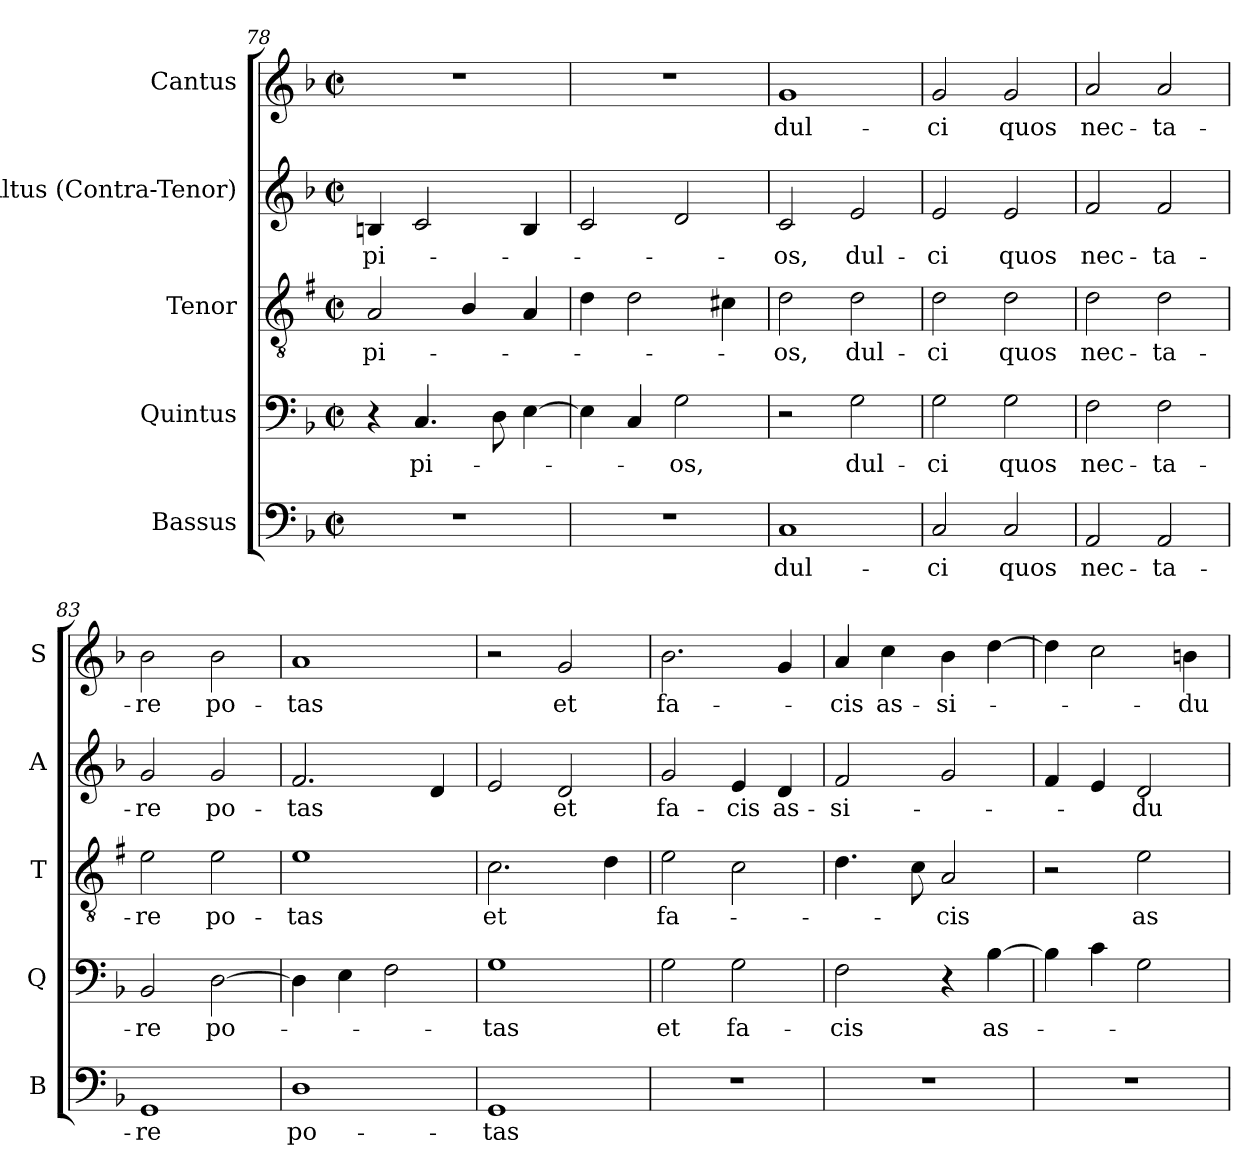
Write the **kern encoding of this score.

**kern	**text	**kern	**text	**kern	**text	**kern	**text	**kern	**text
*part5	*part5	*part4	*part4	*part3	*part3	*part2	*part2	*part1	*part1
*staff5	*staff5	*staff4	*staff4	*staff3	*staff3	*staff2	*staff2	*staff1	*staff1
*I"Bassus	*	*I"Quintus	*	*I"Tenor	*	*I"Altus (Contra-Tenor)	*	*I"Cantus	*
*I'B	*	*I'Q	*	*I'T	*	*I'A	*	*I'S	*
*clefF4	*	*clefF4	*	*clefGv2	*	*clefG2	*	*clefG2	*
*	*	*	*	*ITrd1c2	*	*	*	*	*
*k[b-]	*	*k[b-]	*	*k[b-]	*	*k[b-]	*	*k[b-]	*
*F:	*	*F:	*	*F:	*	*F:	*	*F:	*
*M2/2	*	*M2/2	*	*M2/2	*	*M2/2	*	*M2/2	*
*met(c|)	*	*met(c|)	*	*met(c|)	*	*met(c|)	*	*met(c|)	*
=78	=78	=78	=78	=78	=78	=78	=78	=78	=78
!	!	!	!	!	!LO:LY:b	!	!LO:LY:b	!	!
1r	.	4r	.	2G/	pi-	4Bn/	pi-	1r	.
!	!	!	!LO:LY:b	!	!	!	!	!	!
.	.	4.C/	pi-	.	.	2c/	.	.	.
.	.	.	.	4A/	.	.	.	.	.
.	.	8D\	.	.	.	.	.	.	.
.	.	[4E\	.	4G/	.	4B/	.	.	.
=79	=79	=79	=79	=79	=79	=79	=79	=79	=79
1r	.	4E\]	.	4c\	.	2c/	.	1r	.
.	.	4C/	.	2c\	.	.	.	.	.
!	!	!	!LO:LY:b	!	!	!	!	!	!
.	.	2G\	-os,	.	.	2d/	.	.	.
.	.	.	.	4Bn\	.	.	.	.	.
!!LO:PB:g=z
=80	=80	=80	=80	=80	=80	=80	=80	=80	=80
!	!LO:LY:b	!	!	!	!LO:LY:b	!	!LO:LY:b	!	!LO:LY:b
1C	dul-	2r	.	2c\	-os,	2c/	-os,	1g	dul-
!	!	!	!LO:LY:b	!	!LO:LY:b	!	!LO:LY:b	!	!
.	.	2G\	dul-	2c\	dul-	2e/	dul-	.	.
=81	=81	=81	=81	=81	=81	=81	=81	=81	=81
!	!LO:LY:b	!	!LO:LY:b	!	!LO:LY:b	!	!LO:LY:b	!	!LO:LY:b
2C/	-ci	2G\	-ci	2c\	-ci	2e/	-ci	2g/	-ci
!	!LO:LY:b	!	!LO:LY:b	!	!LO:LY:b	!	!LO:LY:b	!	!LO:LY:b
2C/	quos	2G\	quos	2c\	quos	2e/	quos	2g/	quos
=82	=82	=82	=82	=82	=82	=82	=82	=82	=82
!	!LO:LY:b	!	!LO:LY:b	!	!LO:LY:b	!	!LO:LY:b	!	!LO:LY:b
2AA/	nec-	2F\	nec-	2c\	nec-	2f/	nec-	2a/	nec-
!	!LO:LY:b	!	!LO:LY:b	!	!LO:LY:b	!	!LO:LY:b	!	!LO:LY:b
2AA/	-ta-	2F\	-ta-	2c\	-ta-	2f/	-ta-	2a/	-ta-
=83	=83	=83	=83	=83	=83	=83	=83	=83	=83
!	!LO:LY:b	!	!LO:LY:b	!	!LO:LY:b	!	!LO:LY:b	!	!LO:LY:b
1GG	-re	2BB-/	-re	2d\	-re	2g/	-re	2b-\	-re
!	!	!	!LO:LY:b	!	!LO:LY:b	!	!LO:LY:b	!	!LO:LY:b
.	.	[2D\	po-	2d\	po-	2g/	po-	2b-\	po-
=84	=84	=84	=84	=84	=84	=84	=84	=84	=84
!	!LO:LY:b	!	!	!	!LO:LY:b	!	!LO:LY:b	!	!LO:LY:b
1D	po-	4D\]	.	1d	-tas	2.f/	-tas	1a	-tas
.	.	4E\	.	.	.	.	.	.	.
.	.	2F\	.	.	.	.	.	.	.
.	.	.	.	.	.	4d/	.	.	.
=85	=85	=85	=85	=85	=85	=85	=85	=85	=85
!	!LO:LY:b	!	!LO:LY:b	!	!LO:LY:b	!	!	!	!
1GG	-tas	1G	-tas	2.B-\	et	2e/	.	2r	.
!	!	!	!	!	!	!	!LO:LY:b	!	!LO:LY:b
.	.	.	.	.	.	2d/	et	2g/	et
.	.	.	.	4c\	.	.	.	.	.
=86	=86	=86	=86	=86	=86	=86	=86	=86	=86
!	!	!	!LO:LY:b	!	!LO:LY:b	!	!LO:LY:b	!	!LO:LY:b
1r	.	2G\	et	2d\	fa-	2g/	fa-	2.b-\	fa-
!	!	!	!LO:LY:b	!	!	!	!LO:LY:b	!	!
.	.	2G\	fa-	2B-\	.	4e/	-cis	.	.
!	!	!	!	!	!	!	!LO:LY:b	!	!
.	.	.	.	.	.	4d/	as-	4g/	.
!!LO:LB:g=z
=87	=87	=87	=87	=87	=87	=87	=87	=87	=87
!	!	!	!LO:LY:b	!	!	!	!LO:LY:b	!	!LO:LY:b
1r	.	2F\	-cis	4.c\	.	2f/	-si-	4a/	-cis
!	!	!	!	!	!	!	!	!	!LO:LY:b
.	.	.	.	.	.	.	.	4cc\	as-
.	.	.	.	8B-\	.	.	.	.	.
!	!	!	!	!	!LO:LY:b	!	!	!	!LO:LY:b
.	.	4r	.	2G/	-cis	2g/	.	4b-\	-si-
!	!	!	!LO:LY:b	!	!	!	!	!	!
.	.	[4B-\	as-	.	.	.	.	[4dd\	.
=88	=88	=88	=88	=88	=88	=88	=88	=88	=88
1r	.	4B-\]	.	2r	.	4f/	.	4dd\]	.
.	.	4c\	.	.	.	4e/	.	2cc\	.
!	!	!	!	!	!LO:LY:b	!	!LO:LY:b	!	!
.	.	2G\	.	2d\	as-	2d/	-du-	.	.
!	!	!	!	!	!	!	!	!	!LO:LY:b
.	.	.	.	.	.	.	.	4bn\	-du-
=	=	=	=	=	=	=	=	=	=
*-	*-	*-	*-	*-	*-	*-	*-	*-	*-
